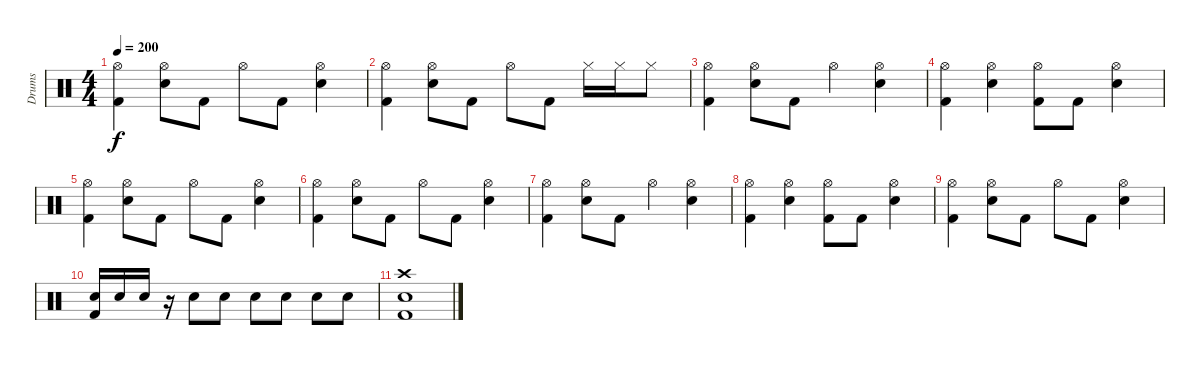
\track ("Drums" "Drums") {instrument percussion}
\staff {score}
\articulation defaults
\ts (4 4)
\tempo 200
\clef neutral
\ks c
("Hi-Hat (open)" "Kick (hit) 2").4{dy f} ("Hi-Hat (open)" "Electric Snare (hit)").8 "Kick (hit) 2".8 "Hi-Hat (open)".8 "Kick (hit) 2".8 ("Hi-Hat (open)" "Electric Snare (hit)").4 |
("Hi-Hat (open)" "Kick (hit) 2").4 ("Hi-Hat (open)" "Electric Snare (hit)").8 "Kick (hit) 2".8 "Hi-Hat (open)".8 "Kick (hit) 2".8 "Hi-Hat (closed)".16 "Hi-Hat (closed)".16 "Hi-Hat (closed)".8 |
("Hi-Hat (open)" "Kick (hit) 2").4 ("Hi-Hat (open)" "Electric Snare (hit)").8 "Kick (hit) 2".8 "Hi-Hat (open)".4 ("Hi-Hat (open)" "Electric Snare (hit)").4 |
("Hi-Hat (open)" "Kick (hit) 2").4 ("Hi-Hat (open)" "Electric Snare (hit)").4 ("Hi-Hat (open)" "Kick (hit) 2").8 "Kick (hit) 2".8 ("Hi-Hat (open)" "Electric Snare (hit)").4 |
("Hi-Hat (open)" "Kick (hit) 2").4 ("Hi-Hat (open)" "Electric Snare (hit)").8 "Kick (hit) 2".8 "Hi-Hat (open)".8 "Kick (hit) 2".8 ("Hi-Hat (open)" "Electric Snare (hit)").4 |
("Hi-Hat (open)" "Kick (hit) 2").4 ("Hi-Hat (open)" "Electric Snare (hit)").8 "Kick (hit) 2".8 "Hi-Hat (open)".8 "Kick (hit) 2".8 ("Hi-Hat (open)" "Electric Snare (hit)").4 |
("Hi-Hat (open)" "Kick (hit) 2").4 ("Hi-Hat (open)" "Electric Snare (hit)").8 "Kick (hit) 2".8 "Hi-Hat (open)".4 ("Hi-Hat (open)" "Electric Snare (hit)").4 |
("Hi-Hat (open)" "Kick (hit) 2").4 ("Hi-Hat (open)" "Electric Snare (hit)").4 ("Hi-Hat (open)" "Kick (hit) 2").8 "Kick (hit) 2".8 ("Hi-Hat (open)" "Electric Snare (hit)").4 |
("Hi-Hat (open)" "Kick (hit) 2").4 ("Hi-Hat (open)" "Electric Snare (hit)").8 "Kick (hit) 2".8 "Hi-Hat (open)".8 "Kick (hit) 2".8 ("Hi-Hat (open)" "Electric Snare (hit)").4 |
("Electric Snare (hit)" "Kick (hit) 2").16 "Electric Snare (hit)".16 "Electric Snare (hit)".16 r.16 "Electric Snare (hit)".8 "Electric Snare (hit)".8 "Electric Snare (hit)".8 "Electric Snare (hit)".8 "Electric Snare (hit)".8 "Electric Snare (hit)".8 |
("Crash high (hit)" "Electric Snare (hit)" "Kick (hit) 2").1
